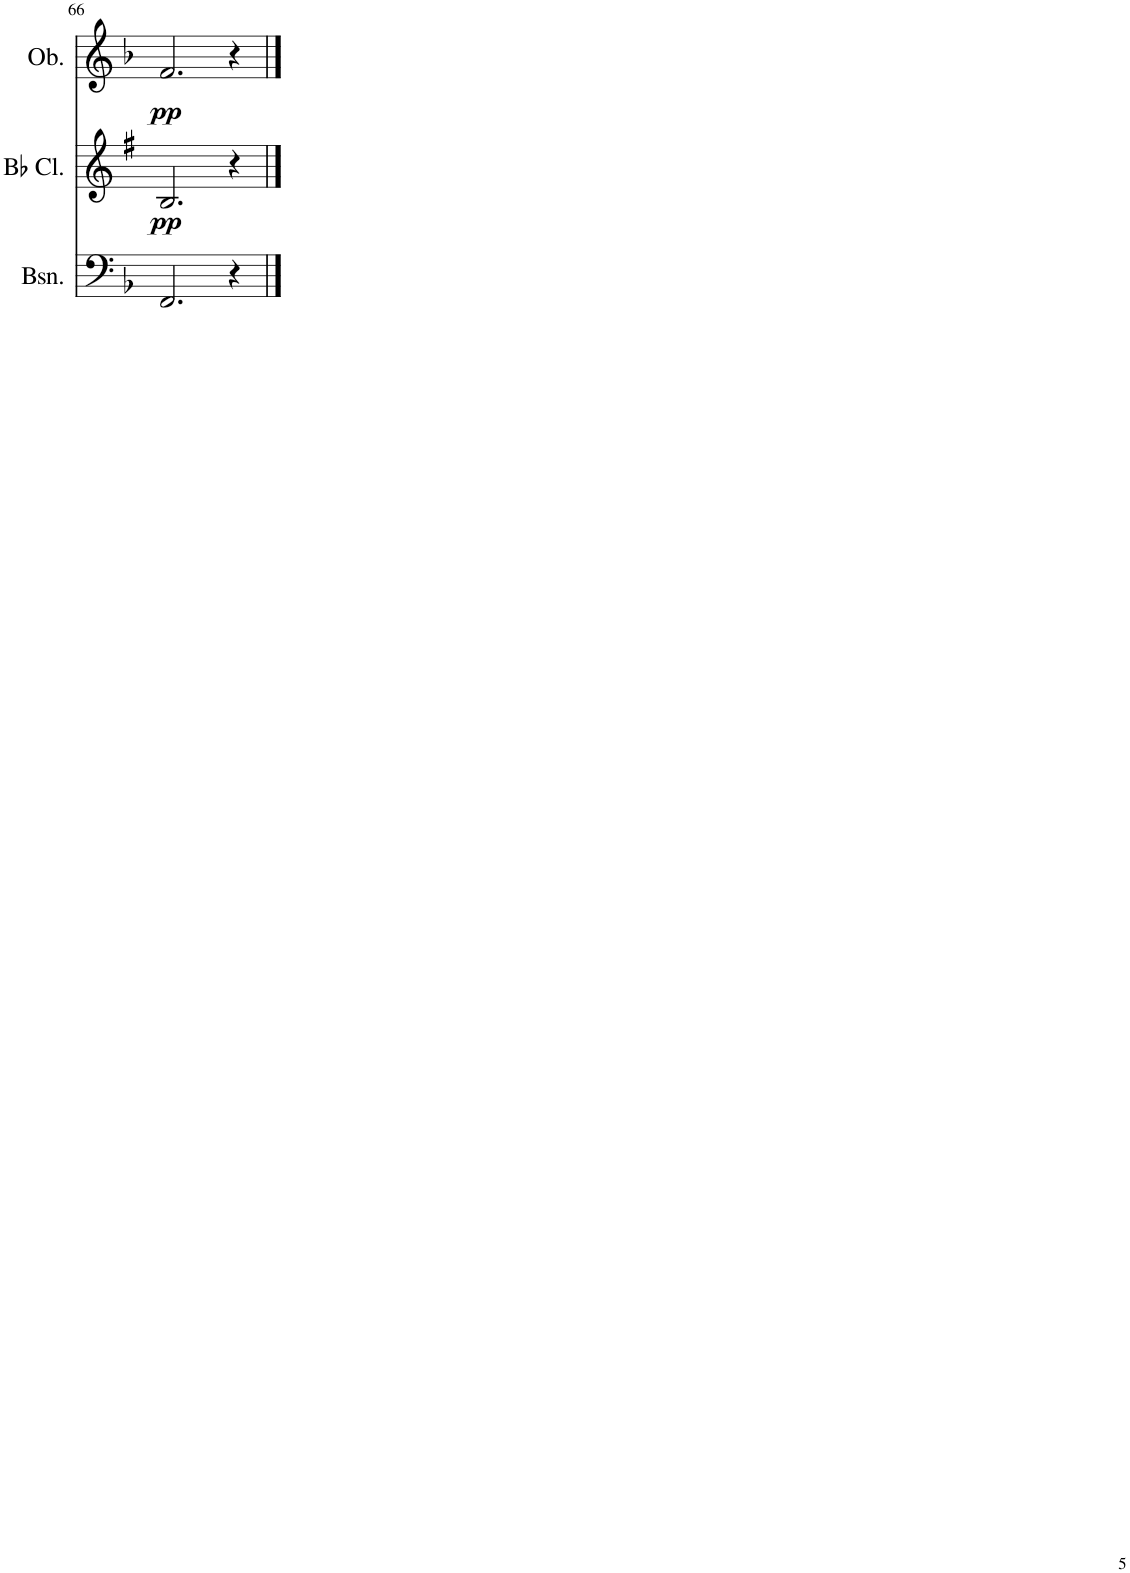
**kern	**kern	**dynam	**kern	**dynam
*part3	*part2	*part2	*part1	*part1
*staff3	*staff2	*staff2	*staff1	*staff1
*I"Bassoon	*I"Bb Clarinet	*	*I"Oboe	*
*I'Bsn.	*I'Bb Cl.	*	*I'Ob.	*
!!LO:PB:g=z
*clefF4	*clefG2	*	*clefG2	*
*	*Trd1c2	*	*	*
*k[b-]	*k[f#]	*	*k[b-]	*
*M4/4	*M4/4	*	*M4/4	*
=66	=66	=66	=66	=66
!	!	!LO:DY:b	!	!LO:DY:b
2.FF/	2.B/	pp	2.f/	pp
4r	4r	.	4r	.
==	==	==	==	==
*-	*-	*-	*-	*-
